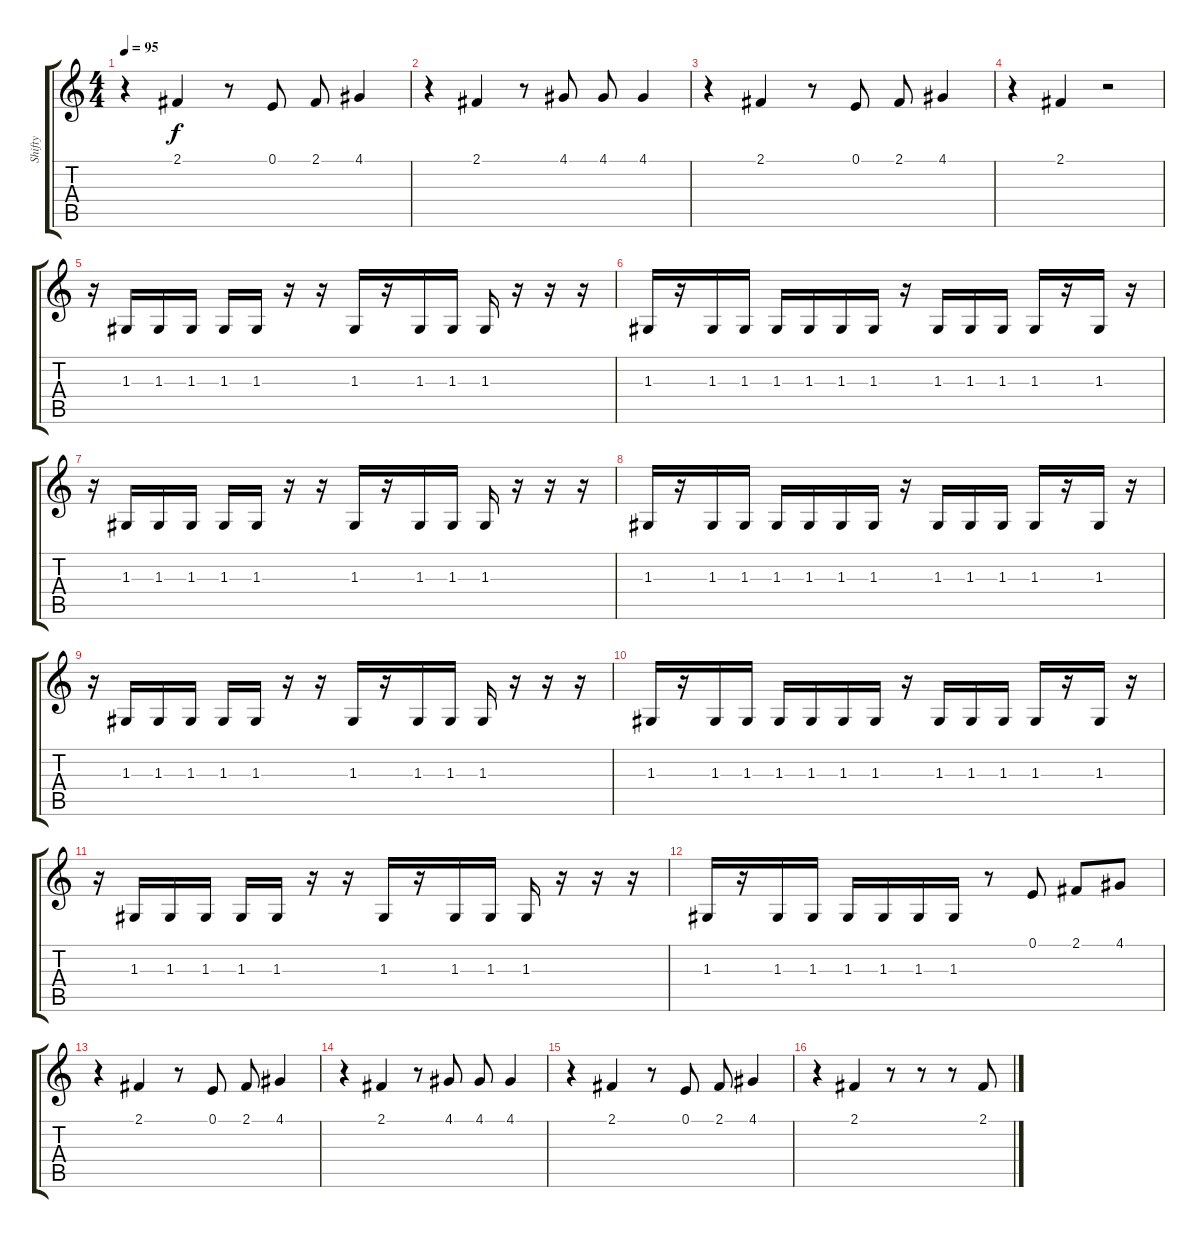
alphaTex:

\track ("Shifty" "Shifty") {instrument lead1square}
\staff {score tabs}
\tuning (E4 B3 G3 D3 A2 E2) {hide}
\ts (4 4)
\tempo 95
\clef g2
\ks c
r.4{dy f} 2.1.4 r.8 0.1.8 2.1.8 4.1.4 |
r.4 2.1.4 r.8 4.1.8 4.1.8 4.1.4 |
r.4 2.1.4 r.8 0.1.8 2.1.8 4.1.4 |
r.4 2.1.4 r.2 |
r.16 1.3.16 1.3.16 1.3.16 1.3.16 1.3.16 r.16 r.16 1.3.16 r.16 1.3.16 1.3.16 1.3.16 r.16 r.16 r.16 |
1.3.16 r.16 1.3.16 1.3.16 1.3.16 1.3.16 1.3.16 1.3.16 r.16 1.3.16 1.3.16 1.3.16 1.3.16 r.16 1.3.16 r.16 |
r.16 1.3.16 1.3.16 1.3.16 1.3.16 1.3.16 r.16 r.16 1.3.16 r.16 1.3.16 1.3.16 1.3.16 r.16 r.16 r.16 |
1.3.16 r.16 1.3.16 1.3.16 1.3.16 1.3.16 1.3.16 1.3.16 r.16 1.3.16 1.3.16 1.3.16 1.3.16 r.16 1.3.16 r.16 |
r.16 1.3.16 1.3.16 1.3.16 1.3.16 1.3.16 r.16 r.16 1.3.16 r.16 1.3.16 1.3.16 1.3.16 r.16 r.16 r.16 |
1.3.16 r.16 1.3.16 1.3.16 1.3.16 1.3.16 1.3.16 1.3.16 r.16 1.3.16 1.3.16 1.3.16 1.3.16 r.16 1.3.16 r.16 |
r.16 1.3.16 1.3.16 1.3.16 1.3.16 1.3.16 r.16 r.16 1.3.16 r.16 1.3.16 1.3.16 1.3.16 r.16 r.16 r.16 |
1.3.16 r.16 1.3.16 1.3.16 1.3.16 1.3.16 1.3.16 1.3.16 r.8 0.1.8 2.1.8 4.1.8 |
r.4 2.1.4 r.8 0.1.8 2.1.8 4.1.4 |
r.4 2.1.4 r.8 4.1.8 4.1.8 4.1.4 |
r.4 2.1.4 r.8 0.1.8 2.1.8 4.1.4 |
r.4 2.1.4 r.8 r.8 r.8 2.1.8
